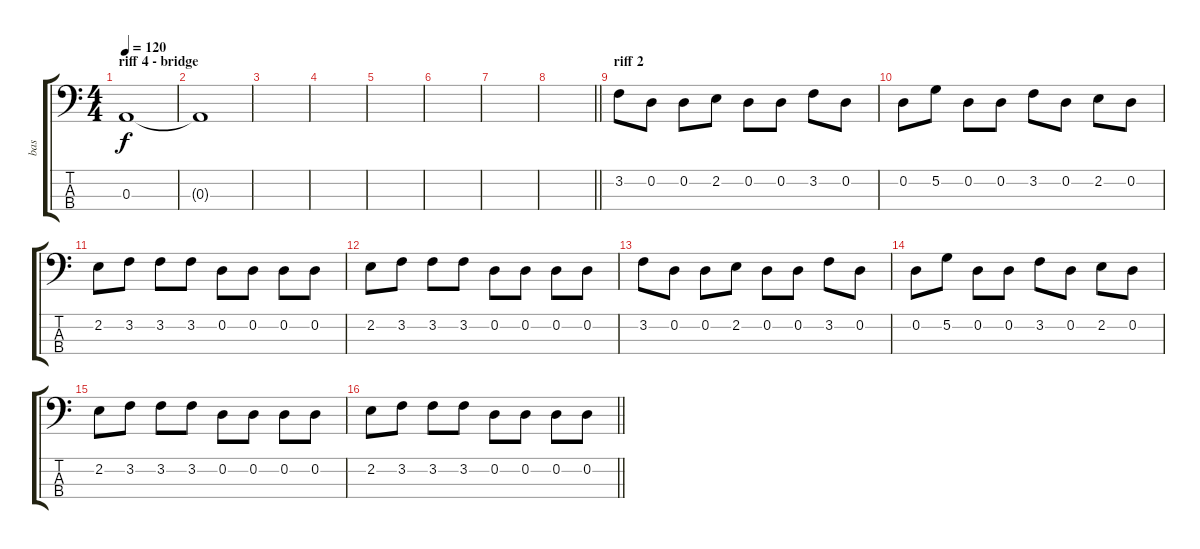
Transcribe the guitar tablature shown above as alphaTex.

\track ("bas" "bas") {instrument electricbassfinger}
\staff {score tabs}
\tuning (G2 D2 A1 E1) {hide}
\ts (4 4)
\section ("" "riff 4 - bridge")
\tempo 120
\clef f4
\ks c
0.3.1{dy f} |
0.3{t}.1 |
|
|
|
|
|
\barLineRight lightlight
|
\section ("" "riff 2")
3.2.8 0.2.8 0.2.8 2.2.8 0.2.8 0.2.8 3.2.8 0.2.8 |
0.2.8 5.2.8 0.2.8 0.2.8 3.2.8 0.2.8 2.2.8 0.2.8 |
2.2.8 3.2.8 3.2.8 3.2.8 0.2.8 0.2.8 0.2.8 0.2.8 |
2.2.8 3.2.8 3.2.8 3.2.8 0.2.8 0.2.8 0.2.8 0.2.8 |
3.2.8 0.2.8 0.2.8 2.2.8 0.2.8 0.2.8 3.2.8 0.2.8 |
0.2.8 5.2.8 0.2.8 0.2.8 3.2.8 0.2.8 2.2.8 0.2.8 |
2.2.8 3.2.8 3.2.8 3.2.8 0.2.8 0.2.8 0.2.8 0.2.8 |
\barLineRight lightlight
2.2.8 3.2.8 3.2.8 3.2.8 0.2.8 0.2.8 0.2.8 0.2.8
